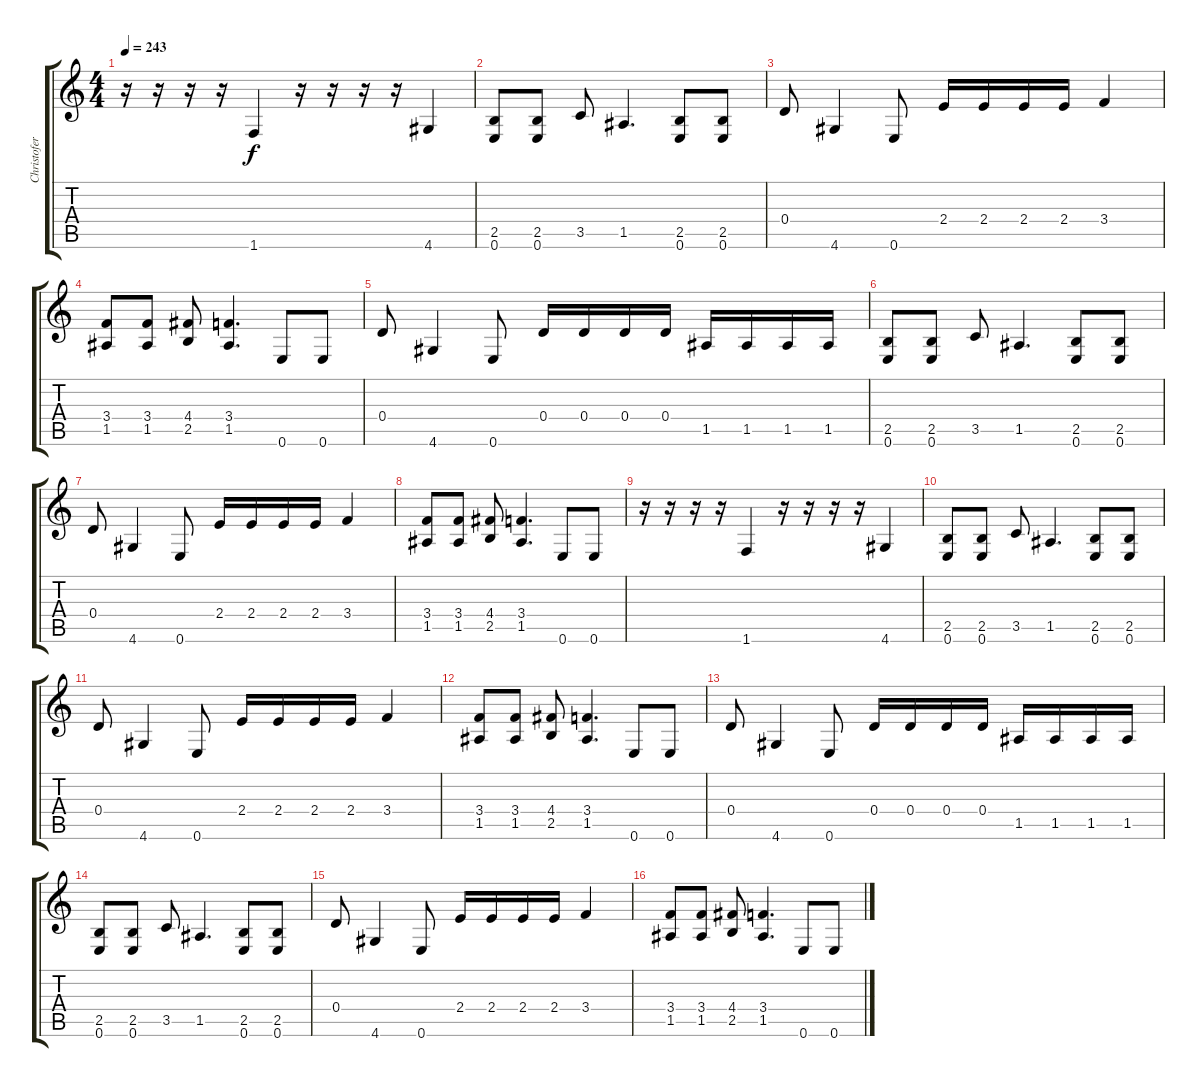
\track ("Christofer" "Christofer") {instrument distortionguitar}
\staff {score tabs}
\tuning (E4 B3 G3 D3 A2 E2) {hide}
\ts (4 4)
\tempo 243
\clef g2
\ks c
r.16{dy f} r.16 r.16 r.16 1.6.4 r.16 r.16 r.16 r.16 4.6.4 |
(2.5 0.6).8 (2.5 0.6).8 3.5.8 1.5.4{d} (2.5 0.6).8 (2.5 0.6).8 |
0.4.8 4.6.4 0.6.8 2.4.16 2.4.16 2.4.16 2.4.16 3.4.4 |
(3.4 1.5).8 (3.4 1.5).8 (4.4 2.5).8 (3.4 1.5).4{d} 0.6.8 0.6.8 |
0.4.8 4.6.4 0.6.8 0.4.16 0.4.16 0.4.16 0.4.16 1.5.16 1.5.16 1.5.16 1.5.16 |
(2.5 0.6).8 (2.5 0.6).8 3.5.8 1.5.4{d} (2.5 0.6).8 (2.5 0.6).8 |
0.4.8 4.6.4 0.6.8 2.4.16 2.4.16 2.4.16 2.4.16 3.4.4 |
(3.4 1.5).8 (3.4 1.5).8 (4.4 2.5).8 (3.4 1.5).4{d} 0.6.8 0.6.8 |
r.16 r.16 r.16 r.16 1.6.4 r.16 r.16 r.16 r.16 4.6.4 |
(2.5 0.6).8 (2.5 0.6).8 3.5.8 1.5.4{d} (2.5 0.6).8 (2.5 0.6).8 |
0.4.8 4.6.4 0.6.8 2.4.16 2.4.16 2.4.16 2.4.16 3.4.4 |
(3.4 1.5).8 (3.4 1.5).8 (4.4 2.5).8 (3.4 1.5).4{d} 0.6.8 0.6.8 |
0.4.8 4.6.4 0.6.8 0.4.16 0.4.16 0.4.16 0.4.16 1.5.16 1.5.16 1.5.16 1.5.16 |
(2.5 0.6).8 (2.5 0.6).8 3.5.8 1.5.4{d} (2.5 0.6).8 (2.5 0.6).8 |
0.4.8 4.6.4 0.6.8 2.4.16 2.4.16 2.4.16 2.4.16 3.4.4 |
(3.4 1.5).8 (3.4 1.5).8 (4.4 2.5).8 (3.4 1.5).4{d} 0.6.8 0.6.8
